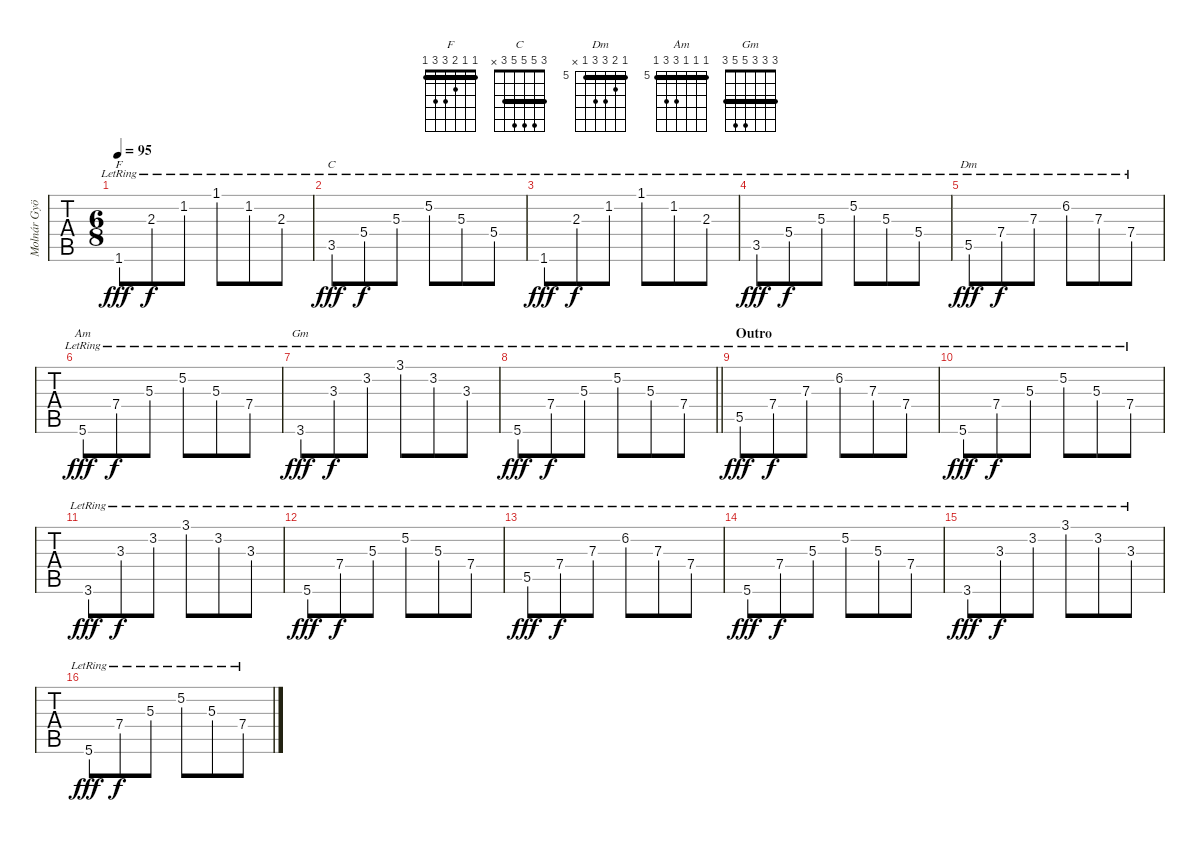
\track ("Molnár György" "Molnár Gyö") {instrument electricguitarjazz}
\staff {tabs}
\tuning (E4 B3 G3 D3 A2 E2) {hide}
\chord ("F" 1 1 2 3 3 1) {barre 1}
\chord ("C" 3 5 5 5 3 x) {barre 3}
\chord ("Dm" 5 6 7 7 5 x) {firstfret 5 barre 5}
\chord ("Am" 5 5 5 7 7 5) {firstfret 5 barre 5}
\chord ("Gm" 3 3 3 5 5 3) {barre 3}
\ts (6 8)
\tempo 95
\clef g2
\ks dminor
1.6{hac lr}.8{ch "F" dy fff} 2.3{lr}.8{dy f} 1.2{lr}.8 1.1{lr}.8 1.2{lr}.8 2.3{lr}.8 |
3.5{hac lr}.8{ch "C" dy fff} 5.4{lr}.8{dy f} 5.3{lr}.8 5.2{lr}.8 5.3{lr}.8 5.4{lr}.8 |
1.6{hac lr}.8{dy fff} 2.3{lr}.8{dy f} 1.2{lr}.8 1.1{lr}.8 1.2{lr}.8 2.3{lr}.8 |
3.5{hac lr}.8{dy fff} 5.4{lr}.8{dy f} 5.3{lr}.8 5.2{lr}.8 5.3{lr}.8 5.4{lr}.8 |
5.5{hac lr}.8{ch "Dm" dy fff} 7.4{lr}.8{dy f} 7.3{lr}.8 6.2{lr}.8 7.3{lr}.8 7.4{lr}.8 |
5.6{hac lr}.8{ch "Am" dy fff} 7.4{lr}.8{dy f} 5.3{lr}.8 5.2{lr}.8 5.3{lr}.8 7.4{lr}.8 |
3.6{hac lr}.8{ch "Gm" dy fff} 3.3{lr}.8{dy f} 3.2{lr}.8 3.1{lr}.8 3.2{lr}.8 3.3{lr}.8 |
\barLineRight lightlight
5.6{hac lr}.8{dy fff} 7.4{lr}.8{dy f} 5.3{lr}.8 5.2{lr}.8 5.3{lr}.8 7.4{lr}.8 |
\section ("" "Outro")
5.5{hac lr}.8{dy fff} 7.4{lr}.8{dy f} 7.3{lr}.8 6.2{lr}.8 7.3{lr}.8 7.4{lr}.8 |
5.6{hac lr}.8{dy fff} 7.4{lr}.8{dy f} 5.3{lr}.8 5.2{lr}.8 5.3{lr}.8 7.4{lr}.8 |
3.6{hac lr}.8{dy fff} 3.3{lr}.8{dy f} 3.2{lr}.8 3.1{lr}.8 3.2{lr}.8 3.3{lr}.8 |
5.6{hac lr}.8{dy fff} 7.4{lr}.8{dy f} 5.3{lr}.8 5.2{lr}.8 5.3{lr}.8 7.4{lr}.8 |
5.5{hac lr}.8{dy fff} 7.4{lr}.8{dy f} 7.3{lr}.8 6.2{lr}.8 7.3{lr}.8 7.4{lr}.8 |
5.6{hac lr}.8{dy fff} 7.4{lr}.8{dy f} 5.3{lr}.8 5.2{lr}.8 5.3{lr}.8 7.4{lr}.8 |
3.6{hac lr}.8{dy fff} 3.3{lr}.8{dy f} 3.2{lr}.8 3.1{lr}.8 3.2{lr}.8 3.3{lr}.8 |
5.6{hac lr}.8{dy fff} 7.4{lr}.8{dy f} 5.3{lr}.8 5.2{lr}.8 5.3{lr}.8 7.4{lr}.8
